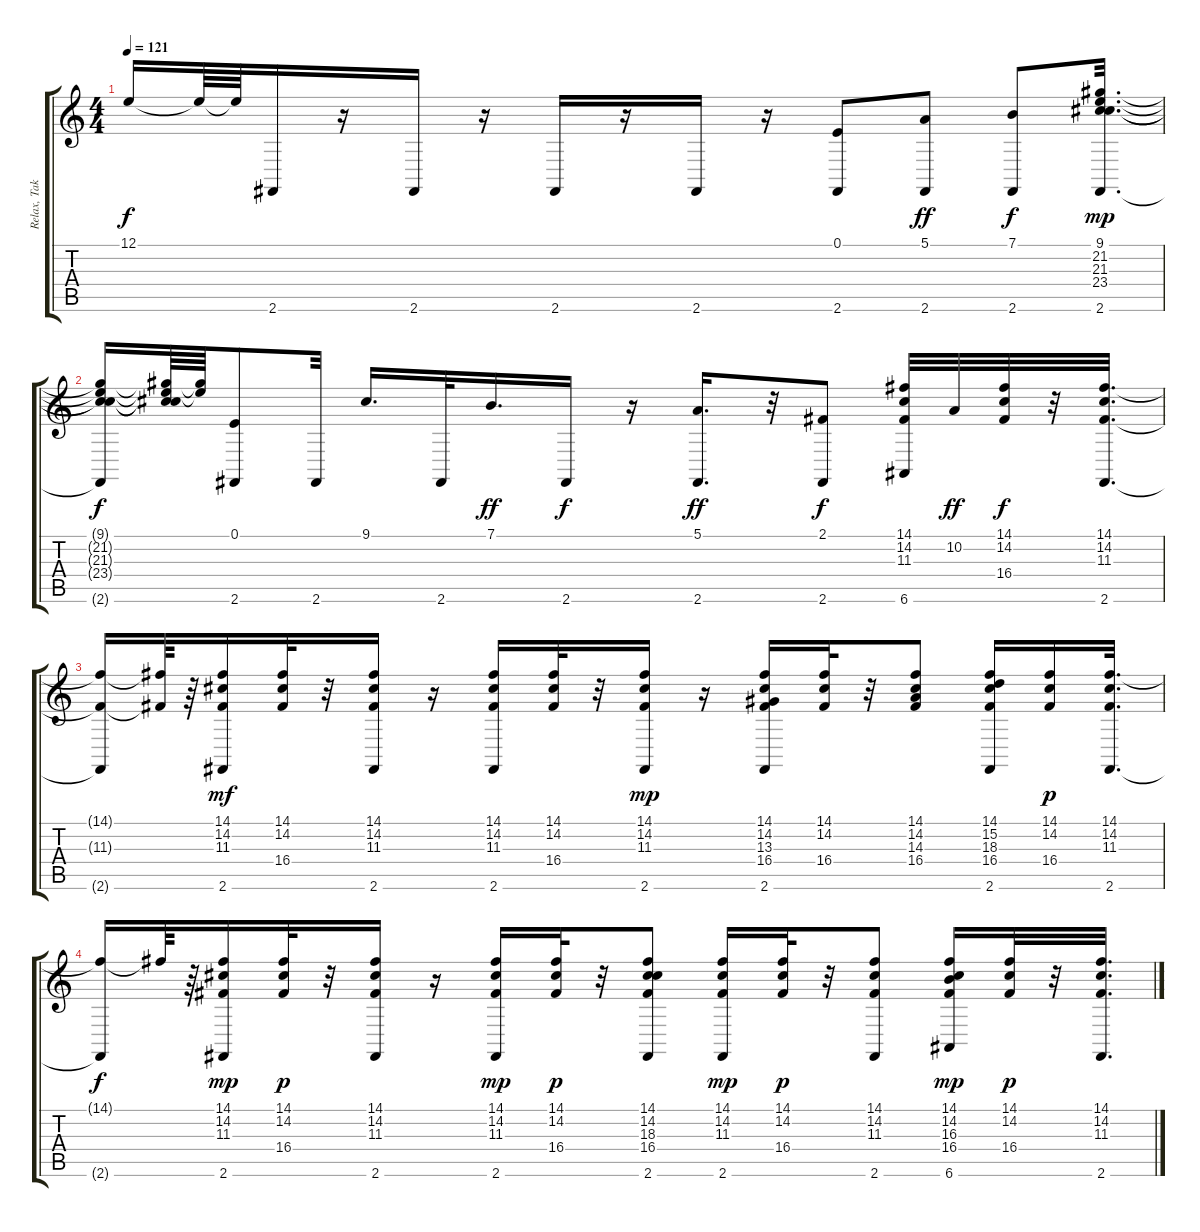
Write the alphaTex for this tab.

\track ("Relax, Take It Easy - Mika" "Relax, Tak") {instrument glockenspiel}
\staff {score tabs}
\tuning (E4 B3 G3 D3 A2 E2) {hide}
\ts (4 4)
\tempo 121
\clef g2
\ks c
12.1{t}.16{dy f} 12.1{t}.64 12.1{t}.64 2.6.16 r.16 2.6.16 r.16 2.6.16 r.16 2.6.16 r.16 (0.1 2.6).8 (5.1 2.6).8{dy ff} (7.1 2.6).8{dy f} (9.1 21.2 21.3 23.4 2.6).32{d dy mp} |
(9.1{t} 21.2{t} 21.3{t} 23.4{t} 2.6{t}).16{dy f} (9.1{t} 21.2{t} 21.3{t} 23.4{t}).64 (21.2{t} 21.3{t}).64 (0.1 2.6).8 2.6.32 9.1.16{d} 2.6.32 7.1.16{d dy ff} 2.6.16{dy f} r.16 (5.1 2.6).16{d dy ff} r.32 (2.1 2.6).8{dy f} (14.1 14.2 11.3 6.6).32 10.2.32{dy ff} (14.1 14.2 16.4).32{dy f} r.32 (14.1 14.2 11.3 2.6).32{d} |
(14.1{t} 11.3{t} 2.6{t}).16 (14.1{t} 11.3{t}).64 r.64 (14.1 14.2 11.3 2.6).16{dy mf} (14.1 14.2 16.4).32 r.32 (14.1 14.2 11.3 2.6).16 r.16 (14.1 14.2 11.3 2.6).16 (14.1 14.2 16.4).32 r.32 (14.1 14.2 11.3 2.6).16{dy mp} r.16 (14.1 14.2 13.3 16.4 2.6).16 (14.1 14.2 16.4).32 r.32 (14.1 14.2 14.3 16.4).8 (14.1 15.2 18.3 16.4 2.6).16 (14.1 14.2 16.4).16{dy p} (14.1 14.2 11.3 2.6).32{d} |
(14.1{t} 2.6{t}).16{dy f} 14.1{t}.64 r.64 (14.1 14.2 11.3 2.6).16{dy mp} (14.1 14.2 16.4).32{dy p} r.32 (14.1 14.2 11.3 2.6).16 r.16 (14.1 14.2 11.3 2.6).16{dy mp} (14.1 14.2 16.4).32{dy p} r.32 (14.1 14.2 18.3 16.4 2.6).8 (14.1 14.2 11.3 2.6).16{dy mp} (14.1 14.2 16.4).32{dy p} r.32 (14.1 14.2 11.3 2.6).8 (14.1 14.2 16.3 16.4 6.6).16{dy mp} (14.1 14.2 16.4).32{dy p} r.32 (14.1 14.2 11.3 2.6).32{d}
